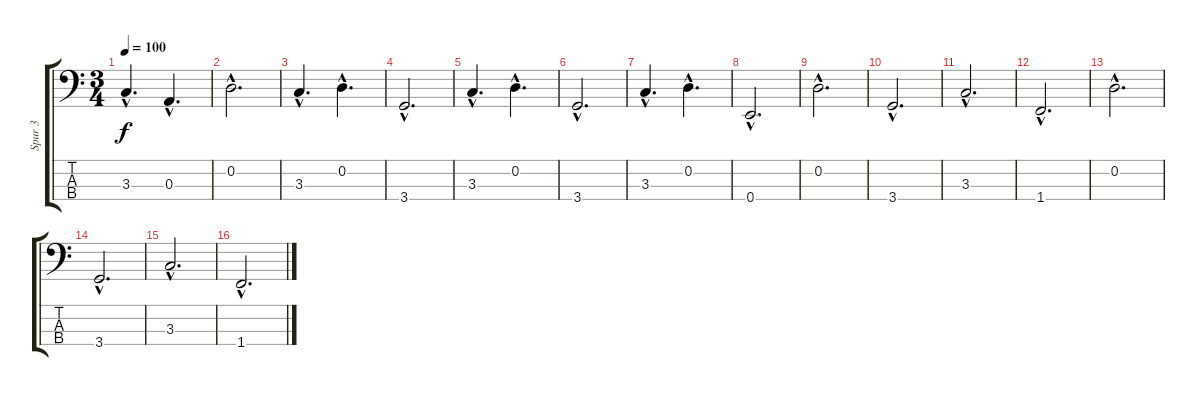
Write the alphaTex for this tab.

\track ("Spur 3" "Spur 3") {instrument electricbassfinger}
\staff {score tabs}
\tuning (G2 D2 A1 E1) {hide}
\ts (3 4)
\tempo 100
\clef f4
\ks c
3.3{hac}.4{d dy f} 0.3{hac}.4{d} |
0.2{hac}.2{d} |
3.3{hac}.4{d} 0.2{hac}.4{d} |
3.4{hac}.2{d} |
3.3{hac}.4{d} 0.2{hac}.4{d} |
3.4{hac}.2{d} |
3.3{hac}.4{d} 0.2{hac}.4{d} |
0.4{hac}.2{d} |
0.2{hac}.2{d} |
3.4{hac}.2{d} |
3.3{hac}.2{d} |
1.4{hac}.2{d} |
0.2{hac}.2{d} |
3.4{hac}.2{d} |
3.3{hac}.2{d} |
1.4{hac}.2{d}
